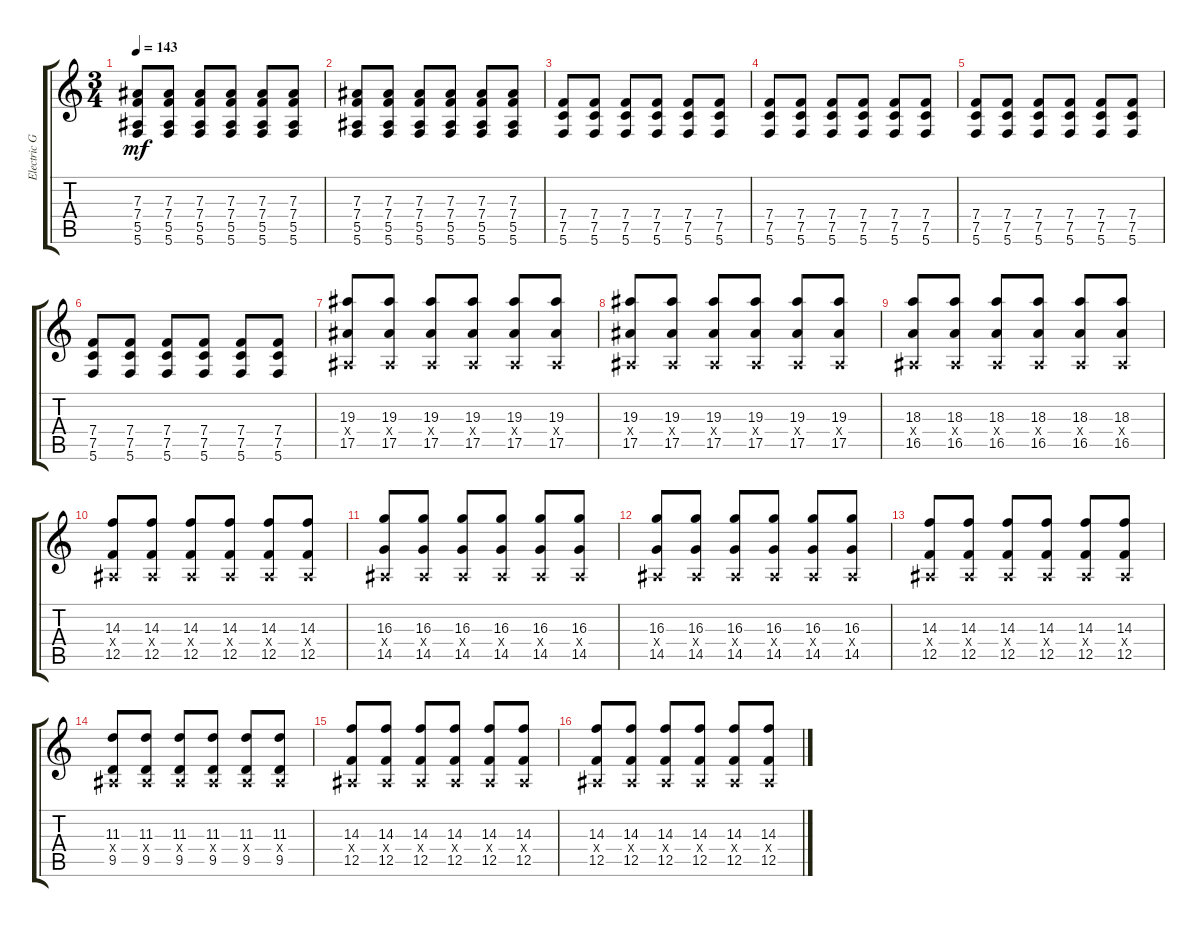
\track ("Electric Guitar" "Electric G") {instrument distortionguitar}
\staff {score tabs}
\tuning (C4 G3 Eb3 Bb2 F2 C2) {hide}
\ts (3 4)
\tempo 143
\clef g2
\ks c
(7.3 7.4 5.5 5.6).8{dy mf} (7.3 7.4 5.5 5.6).8 (7.3 7.4 5.5 5.6).8 (7.3 7.4 5.5 5.6).8 (7.3 7.4 5.5 5.6).8 (7.3 7.4 5.5 5.6).8 |
(7.3 7.4 5.5 5.6).8 (7.3 7.4 5.5 5.6).8 (7.3 7.4 5.5 5.6).8 (7.3 7.4 5.5 5.6).8 (7.3 7.4 5.5 5.6).8 (7.3 7.4 5.5 5.6).8 |
(7.4 7.5 5.6).8 (7.4 7.5 5.6).8 (7.4 7.5 5.6).8 (7.4 7.5 5.6).8 (7.4 7.5 5.6).8 (7.4 7.5 5.6).8 |
(7.4 7.5 5.6).8 (7.4 7.5 5.6).8 (7.4 7.5 5.6).8 (7.4 7.5 5.6).8 (7.4 7.5 5.6).8 (7.4 7.5 5.6).8 |
(7.4 7.5 5.6).8 (7.4 7.5 5.6).8 (7.4 7.5 5.6).8 (7.4 7.5 5.6).8 (7.4 7.5 5.6).8 (7.4 7.5 5.6).8 |
(7.4 7.5 5.6).8 (7.4 7.5 5.6).8 (7.4 7.5 5.6).8 (7.4 7.5 5.6).8 (7.4 7.5 5.6).8 (7.4 7.5 5.6).8 |
(19.3 0.4{x} 17.5).8 (19.3 0.4{x} 17.5).8 (19.3 0.4{x} 17.5).8 (19.3 0.4{x} 17.5).8 (19.3 0.4{x} 17.5).8 (19.3 0.4{x} 17.5).8 |
(19.3 0.4{x} 17.5).8 (19.3 0.4{x} 17.5).8 (19.3 0.4{x} 17.5).8 (19.3 0.4{x} 17.5).8 (19.3 0.4{x} 17.5).8 (19.3 0.4{x} 17.5).8 |
(18.3 0.4{x} 16.5).8 (18.3 0.4{x} 16.5).8 (18.3 0.4{x} 16.5).8 (18.3 0.4{x} 16.5).8 (18.3 0.4{x} 16.5).8 (18.3 0.4{x} 16.5).8 |
(14.3 0.4{x} 12.5).8 (14.3 0.4{x} 12.5).8 (14.3 0.4{x} 12.5).8 (14.3 0.4{x} 12.5).8 (14.3 0.4{x} 12.5).8 (14.3 0.4{x} 12.5).8 |
(16.3 0.4{x} 14.5).8 (16.3 0.4{x} 14.5).8 (16.3 0.4{x} 14.5).8 (16.3 0.4{x} 14.5).8 (16.3 0.4{x} 14.5).8 (16.3 0.4{x} 14.5).8 |
(16.3 0.4{x} 14.5).8 (16.3 0.4{x} 14.5).8 (16.3 0.4{x} 14.5).8 (16.3 0.4{x} 14.5).8 (16.3 0.4{x} 14.5).8 (16.3 0.4{x} 14.5).8 |
(14.3 0.4{x} 12.5).8 (14.3 0.4{x} 12.5).8 (14.3 0.4{x} 12.5).8 (14.3 0.4{x} 12.5).8 (14.3 0.4{x} 12.5).8 (14.3 0.4{x} 12.5).8 |
(11.3 0.4{x} 9.5).8 (11.3 0.4{x} 9.5).8 (11.3 0.4{x} 9.5).8 (11.3 0.4{x} 9.5).8 (11.3 0.4{x} 9.5).8 (11.3 0.4{x} 9.5).8 |
(14.3 0.4{x} 12.5).8 (14.3 0.4{x} 12.5).8 (14.3 0.4{x} 12.5).8 (14.3 0.4{x} 12.5).8 (14.3 0.4{x} 12.5).8 (14.3 0.4{x} 12.5).8 |
(14.3 0.4{x} 12.5).8 (14.3 0.4{x} 12.5).8 (14.3 0.4{x} 12.5).8 (14.3 0.4{x} 12.5).8 (14.3 0.4{x} 12.5).8 (14.3 0.4{x} 12.5).8
